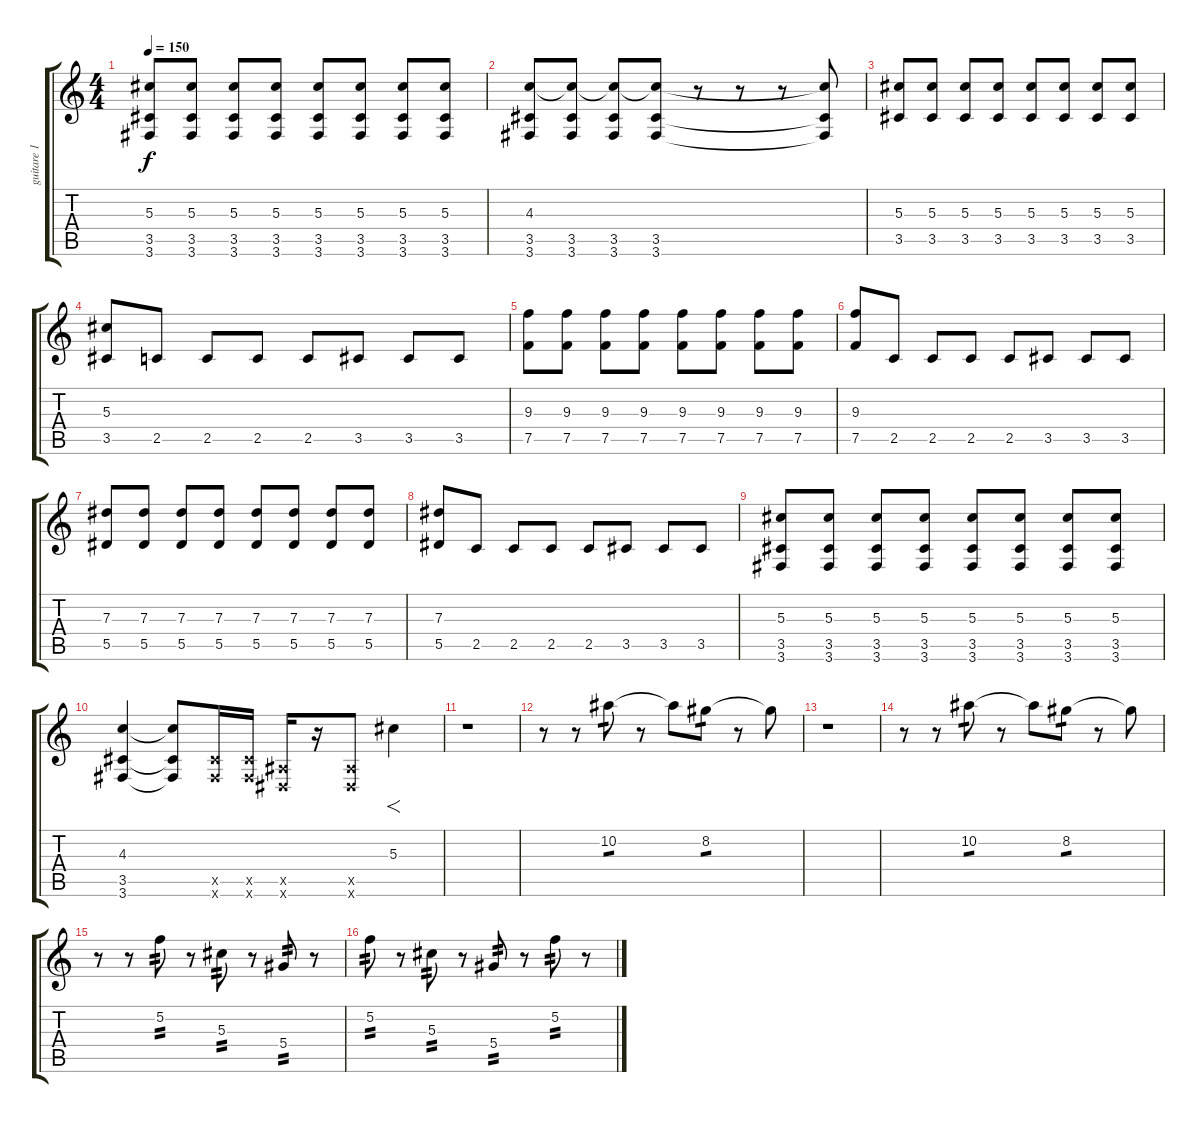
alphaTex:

\track ("guitare 1" "guitare 1") {instrument overdrivenguitar}
\staff {score tabs}
\tuning (F4 C4 Ab3 Eb3 Bb2 Eb2) {hide}
\ts (4 4)
\tempo 150
\clef g2
\ks c
(5.3 3.5 3.6).8{dy f} (5.3 3.5 3.6).8 (5.3 3.5 3.6).8 (5.3 3.5 3.6).8 (5.3 3.5 3.6).8 (5.3 3.5 3.6).8 (5.3 3.5 3.6).8 (5.3 3.5 3.6).8 |
(4.3 3.5 3.6).8 (4.3{t} 3.5 3.6).8 (4.3{t} 3.5 3.6).8 (4.3{t} 3.5 3.6).8 r.8 r.8 r.8 (4.3{t} 3.5{t} 3.6{t}).8 |
(5.3 3.5).8 (5.3 3.5).8 (5.3 3.5).8 (5.3 3.5).8 (5.3 3.5).8 (5.3 3.5).8 (5.3 3.5).8 (5.3 3.5).8 |
(5.3 3.5).8 2.5.8 2.5.8 2.5.8 2.5.8 3.5.8 3.5.8 3.5.8 |
(9.3 7.5).8 (9.3 7.5).8 (9.3 7.5).8 (9.3 7.5).8 (9.3 7.5).8 (9.3 7.5).8 (9.3 7.5).8 (9.3 7.5).8 |
(9.3 7.5).8 2.5.8 2.5.8 2.5.8 2.5.8 3.5.8 3.5.8 3.5.8 |
(7.3 5.5).8 (7.3 5.5).8 (7.3 5.5).8 (7.3 5.5).8 (7.3 5.5).8 (7.3 5.5).8 (7.3 5.5).8 (7.3 5.5).8 |
(7.3 5.5).8 2.5.8 2.5.8 2.5.8 2.5.8 3.5.8 3.5.8 3.5.8 |
(5.3 3.5 3.6).8 (5.3 3.5 3.6).8 (5.3 3.5 3.6).8 (5.3 3.5 3.6).8 (5.3 3.5 3.6).8 (5.3 3.5 3.6).8 (5.3 3.5 3.6).8 (5.3 3.5 3.6).8 |
(4.3 3.5 3.6).4 (4.3{t} 3.5{t} 3.6{t}).8 (3.5{x} 3.6{x}).16 (3.5{x} 3.6{x}).16 (0.5{x} 0.6{x}).16 r.16 (0.5{x} 0.6{x}).8 5.3.4{f} |
r.1 |
r.8 r.8 10.2.8{tp 1} r.8 10.2{t}.8 8.2.8{tp 1} r.8 8.2{t}.8 |
r.1 |
r.8 r.8 10.2.8{tp 1} r.8 10.2{t}.8 8.2.8{tp 1} r.8 8.2{t}.8 |
r.8 r.8 5.2.8{tp 2} r.8 5.3.8{tp 2} r.8 5.4.8{tp 2} r.8 |
5.2.8{tp 2} r.8 5.3.8{tp 2} r.8 5.4.8{tp 2} r.8 5.2.8{tp 2} r.8
